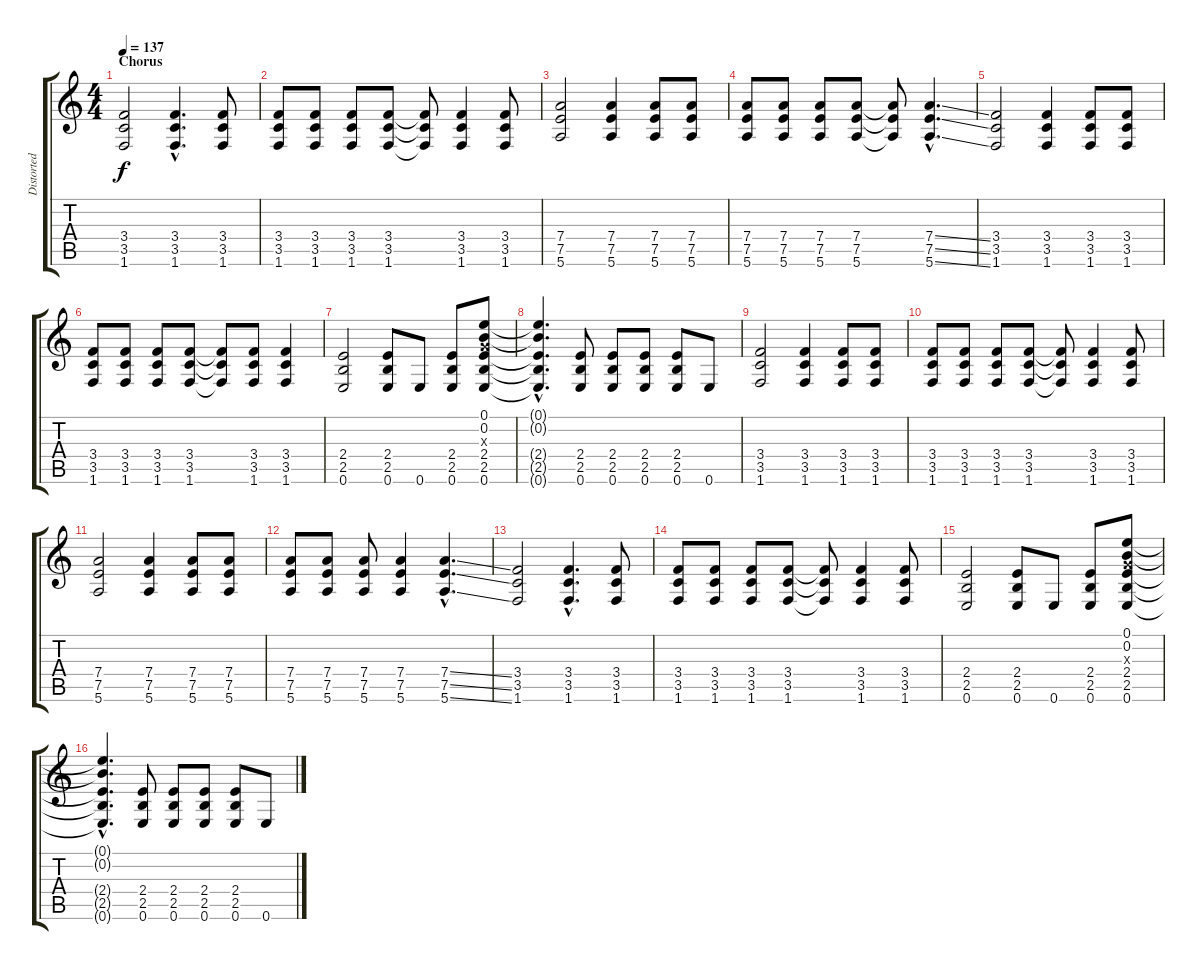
\track ("Distorted Guitar" "Distorted ") {instrument overdrivenguitar}
\staff {score tabs}
\tuning (E4 B3 G3 D3 A2 E2) {hide}
\ts (4 4)
\section ("" "Chorus")
\tempo 137
\clef g2
\ks c
(3.4 3.5 1.6).2{dy f} (3.4{hac} 3.5{hac} 1.6{hac}).4{d} (3.4 3.5 1.6).8 |
(3.4 3.5 1.6).8 (3.4 3.5 1.6).8 (3.4 3.5 1.6).8 (3.4 3.5 1.6).8 (3.4{t} 3.5{t} 1.6{t}).8 (3.4 3.5 1.6).4 (3.4 3.5 1.6).8 |
(7.4 7.5 5.6).2 (7.4 7.5 5.6).4 (7.4 7.5 5.6).8 (7.4 7.5 5.6).8 |
(7.4 7.5 5.6).8 (7.4 7.5 5.6).8 (7.4 7.5 5.6).8 (7.4 7.5 5.6).8 (7.4{t} 7.5{t} 5.6{t}).8 (7.4{ss hac} 7.5{ss hac} 5.6{ss hac}).4{d} |
(3.4 3.5 1.6).2 (3.4 3.5 1.6).4 (3.4 3.5 1.6).8 (3.4 3.5 1.6).8 |
(3.4 3.5 1.6).8 (3.4 3.5 1.6).8 (3.4 3.5 1.6).8 (3.4 3.5 1.6).8 (3.4{t} 3.5{t} 1.6{t}).8 (3.4 3.5 1.6).8 (3.4 3.5 1.6).4 |
(2.4 2.5 0.6).2 (2.4 2.5 0.6).8 0.6.8 (2.4 2.5 0.6).8 (0.1 0.2 0.3{x} 2.4 2.5 0.6).8 |
(0.1{hac t} 0.2{hac t} 2.4{hac t} 2.5{hac t} 0.6{hac t}).4{d} (2.4 2.5 0.6).8 (2.4 2.5 0.6).8 (2.4 2.5 0.6).8 (2.4 2.5 0.6).8 0.6.8 |
(3.4 3.5 1.6).2 (3.4 3.5 1.6).4 (3.4 3.5 1.6).8 (3.4 3.5 1.6).8 |
(3.4 3.5 1.6).8 (3.4 3.5 1.6).8 (3.4 3.5 1.6).8 (3.4 3.5 1.6).8 (3.4{t} 3.5{t} 1.6{t}).8 (3.4 3.5 1.6).4 (3.4 3.5 1.6).8 |
(7.4 7.5 5.6).2 (7.4 7.5 5.6).4 (7.4 7.5 5.6).8 (7.4 7.5 5.6).8 |
(7.4 7.5 5.6).8 (7.4 7.5 5.6).8 (7.4 7.5 5.6).8 (7.4 7.5 5.6).4 (7.4{ss hac} 7.5{ss hac} 5.6{ss hac}).4{d} |
(3.4 3.5 1.6).2 (3.4{hac} 3.5{hac} 1.6{hac}).4{d} (3.4 3.5 1.6).8 |
(3.4 3.5 1.6).8 (3.4 3.5 1.6).8 (3.4 3.5 1.6).8 (3.4 3.5 1.6).8 (3.4{t} 3.5{t} 1.6{t}).8 (3.4 3.5 1.6).4 (3.4 3.5 1.6).8 |
(2.4 2.5 0.6).2 (2.4 2.5 0.6).8 0.6.8 (2.4 2.5 0.6).8 (0.1 0.2 0.3{x} 2.4 2.5 0.6).8 |
(0.1{hac t} 0.2{hac t} 2.4{hac t} 2.5{hac t} 0.6{hac t}).4{d} (2.4 2.5 0.6).8 (2.4 2.5 0.6).8 (2.4 2.5 0.6).8 (2.4 2.5 0.6).8 0.6.8
